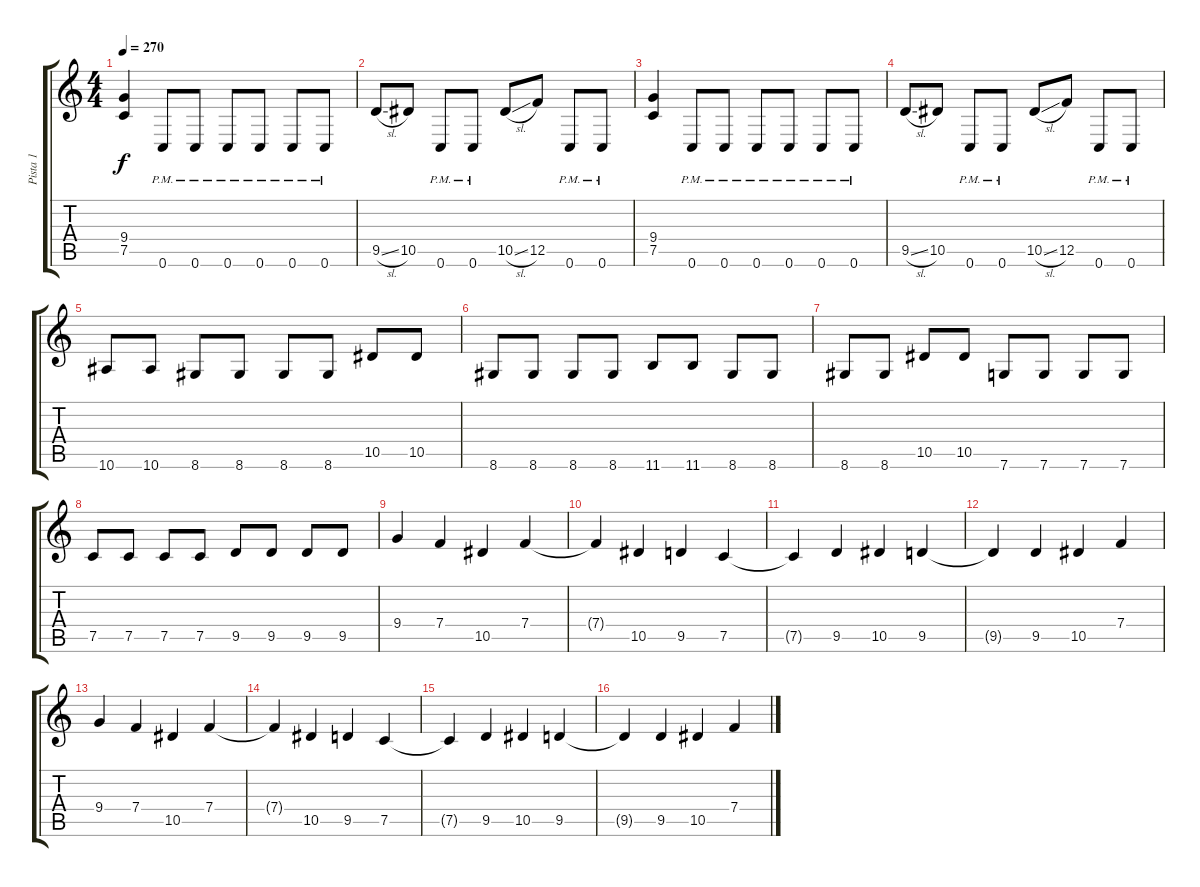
\track ("Pista 1" "Pista 1") {instrument distortionguitar}
\staff {score tabs}
\tuning (C4 G3 Eb3 Bb2 F2 C2) {hide}
\ts (4 4)
\tempo 270
\clef g2
\ks c
(9.4 7.5).4{dy f} 0.6{pm}.8 0.6{pm}.8 0.6{pm}.8 0.6{pm}.8 0.6{pm}.8 0.6{pm}.8 |
9.5{sl}.8 10.5.8 0.6{pm}.8 0.6{pm}.8 10.5{sl}.8 12.5.8 0.6{pm}.8 0.6{pm}.8 |
(9.4 7.5).4 0.6{pm}.8 0.6{pm}.8 0.6{pm}.8 0.6{pm}.8 0.6{pm}.8 0.6{pm}.8 |
9.5{sl}.8 10.5.8 0.6{pm}.8 0.6{pm}.8 10.5{sl}.8 12.5.8 0.6{pm}.8 0.6{pm}.8 |
10.6.8 10.6.8 8.6.8 8.6.8 8.6.8 8.6.8 10.5.8 10.5.8 |
8.6.8 8.6.8 8.6.8 8.6.8 11.6.8 11.6.8 8.6.8 8.6.8 |
8.6.8 8.6.8 10.5.8 10.5.8 7.6.8 7.6.8 7.6.8 7.6.8 |
7.5.8 7.5.8 7.5.8 7.5.8 9.5.8 9.5.8 9.5.8 9.5.8 |
9.4.4 7.4.4 10.5.4 7.4.4 |
7.4{t}.4 10.5.4 9.5.4 7.5.4 |
7.5{t}.4 9.5.4 10.5.4 9.5.4 |
9.5{t}.4 9.5.4 10.5.4 7.4.4 |
9.4.4 7.4.4 10.5.4 7.4.4 |
7.4{t}.4 10.5.4 9.5.4 7.5.4 |
7.5{t}.4 9.5.4 10.5.4 9.5.4 |
9.5{t}.4 9.5.4 10.5.4 7.4.4
